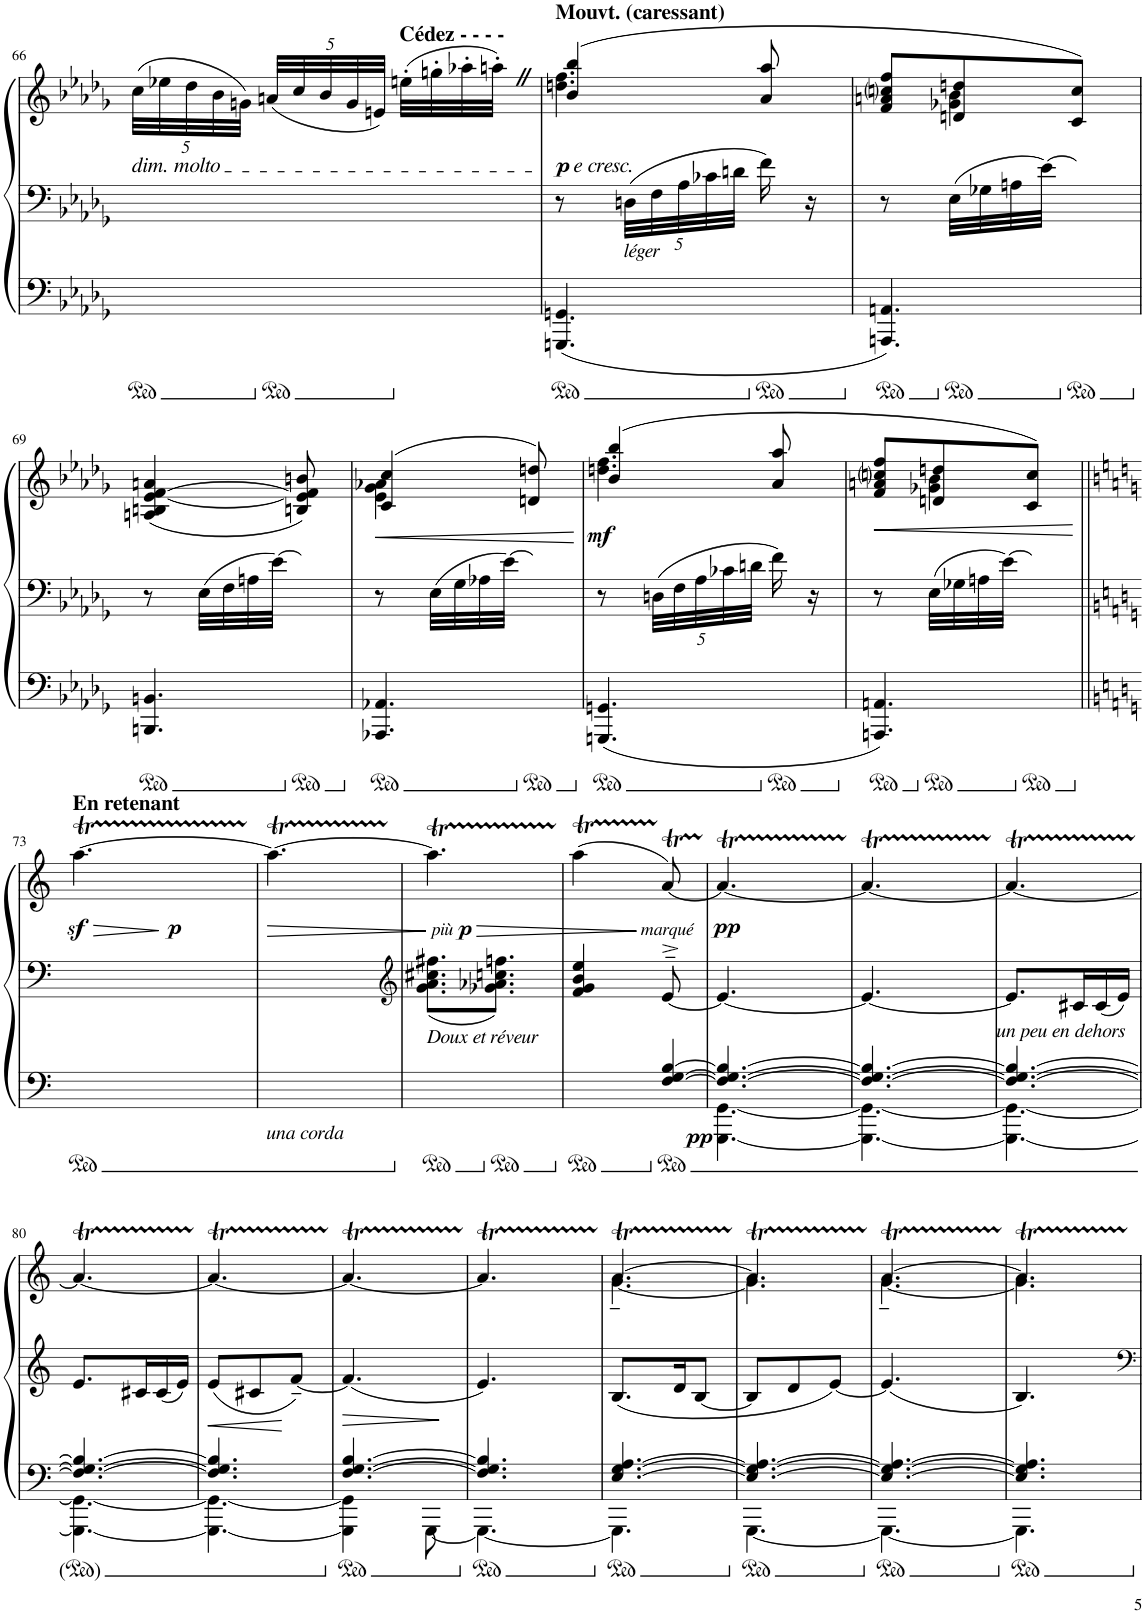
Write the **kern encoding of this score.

**kern	**kern	**kern	**dynam
*part1	*part1	*part1	*part1
*staff3	*staff2	*staff1	*staff1/2/3
*I"Grand Piano	*	*	*
*I'Pno.	*	*	*
!!LO:PB:g=z
*clefF4	*clefF4	*clefG2	*
*k[b-e-a-d-g-]	*k[b-e-a-d-g-]	*k[b-e-a-d-g-]	*
*M3/8	*M3/8	*M3/8	*
*	*	*Xbrackettup	*
=66	=66	=66	=66
!	!	!LO:TX:b:i:t=dim. molto	!
8ryy	4.ryy	(40cc\LLL	.
.	.	40ee-X\	.
.	.	40dd-\	.
.	.	40b-\	.
.	.	40gn\JJJ)	.
8ryy	.	(40an/LLL	.
.	.	40cc/	.
.	.	40b-/	.
.	.	40g/	.
.	.	40en/JJJ)	.
!	!	!LO:TX:a:B:t=Cédez - - - -	!
8ryy	.	(32een'\LLL	.
.	.	32ggn'\	.
.	.	32aa-X'\	.
.	.	32aan'Z\JJJ)	.
=67	=67	=67	=67
*^	*	*^	*
!	!	!	!LO:TX:a:B:t=Mouvt. (caressant)	!	!
!	!	!	!LO:TX:b:i:t=e cresc.	!	!
!	!	!	!	!	!LO:DY:b
4.GGGn/ 4.GGn/	4ryy	8r	(4b-/ 4bb-/	4.ddn\ 4.ff\	p
*	*	*Xbrackettup	*	*	*
!	!	!LO:TX:b:i:t=léger	!	!	!
.	.	40Dn\LLL	.	.	.
.	.	40F\	.	.	.
.	.	40A-\	.	.	.
.	.	40c-X\	.	.	.
.	.	40dn\JJJ	.	.	.
.	8ryy	16f\	8a-/ 8aa-/	.	.
.	.	16r	.	.	.
=68	=68	=68	=68	=68	=68
4.AAAn/ 4.AAn/	8ryy	8r	8f/ 8an/ 8ccni/ 8ff/L	8ryy	.
.	8ryy	32E-\LLL	8dn/ 8ddn/	4g-X\ 4b-\	.
.	.	32G-X\	.	.	.
.	.	32An\	.	.	.
.	.	[32e-\JJJ	.	.	.
.	8ryy	8e-]	8c/ 8cc/J)	.	.
*	*	*	*v	*v	*
!!LO:LB:g=z
=69	=69	=69	=69	=69
4.BBBn/ 4.BBn/	4ryy	8r	(4An/ 4Bn/ [4e-/ [4f/ 4an/	.
.	.	32E-\LLL	.	.
.	.	32F\	.	.
.	.	32An\	.	.
.	.	[32e-\JJJ	.	.
.	8ryy	8e-]	8Bn/ 8e-/] 8f/] 8bn/)	.
=70	=70	=70	=70	=70
!	!	!	!	!LO:HP:b
*	*	*	*^	*
4.AAA-X/ 4.AA-X/	4ryy	8r	(4c/ 4cc/	4e-\ 4g-\ 4a-X\	<
.	.	32E-\LLL	.	.	.
.	.	32G-\	.	.	.
.	.	32A-X\	.	.	.
.	.	[32e-\JJJ	.	.	.
.	8ryy	8e-]	8dn/ 8ddn/)	8ryy	.
*v	*v	*	*v	*v	*
.	.	.	[
=71	=71	=71	=71
*^	*	*^	*
!	!	!	!	!	!LO:DY:b
4.GGGn/ 4.GGn/	4ryy	8r	(4b-/ 4bb-/	4.ddn\ 4.ff\	mf
.	.	40Dn\LLL	.	.	.
.	.	40F\	.	.	.
.	.	40A-\	.	.	.
.	.	40c-X\	.	.	.
.	.	40dn\JJJ	.	.	.
.	8ryy	16f\	8a-/ 8aa-/	.	.
.	.	16r	.	.	.
=72	=72	=72	=72	=72	=72
!	!	!	!	!	!LO:HP:b
4.AAAn/ 4.AAn/	8ryy	8r	8f/ 8an/ 8ccni/ 8ff/L	8ryy	<
.	8ryy	32E-\LLL	8dn/ 8ddn/	4g-X\ 4b-\	.
.	.	32G-X\	.	.	.
.	.	32An\	.	.	.
.	.	[32e-\JJJ	.	.	.
.	8ryy	8e-]	8c/ 8cc/J)	.	.
*v	*v	*	*v	*v	*
.	.	.	[
!!LO:LB:g=z
=73||	=73||	=73||	=73||
*k[]	*k[]	*k[]	*
!	!	!LO:TX:a:B:t=En retenant	!
!	!	!	!LO:HP:b
*	*	*^	*
!	!	!	!	!LO:DY:n=1:b
4.ryy	4.ryy	[4.aaT\	((64aa!LLLL	> sf
.	.	.	64bb!	.
.	.	.	64aa!	.
.	.	.	64bb!	.
.	.	.	64aa!	.
.	.	.	64bb!	.
.	.	.	64aa!	.
.	.	.	64bb!JJJJ)	.
!	!	!	!	!LO:DY:n=2:b
*	*	*tremolo	*	*
.	.	.	(64aa!LLLL	] p
.	.	.	64bb!)	.
.	.	.	64aa!	.
.	.	.	64bb!)	.
.	.	.	64aa!	.
.	.	.	64bb!)	.
.	.	.	64aa!	.
.	.	.	64bb!)JJJJ	.
.	.	.	(64aa!LLLL	.
.	.	.	64bb!)	.
.	.	.	64aa!	.
.	.	.	64bb!)	.
.	.	.	64aa!	.
.	.	.	64bb!)	.
.	.	.	64aa!	.
.	.	.	64bb!)JJJJ	.
=74	=74	=74	=74	=74
!LO:TX:b:i:t=una corda	!	!	!	!
!	!	!	!	!LO:HP:b
4.ryy	4.ryy	4.aaT\_	(64aa!LLLL	>
.	.	.	64bb!)	.
.	.	.	64aa!	.
.	.	.	64bb!)	.
.	.	.	64aa!	.
.	.	.	64bb!)	.
.	.	.	64aa!	.
.	.	.	64bb!)JJJJ	.
.	.	.	(64aa!LLLL	.
.	.	.	64bb!)	.
.	.	.	64aa!	.
.	.	.	64bb!)	.
.	.	.	64aa!	.
.	.	.	64bb!)	.
.	.	.	64aa!	.
.	.	.	64bb!)JJJJ	.
.	.	.	(64aa!LLLL	.
.	.	.	64bb!)	.
.	.	.	64aa!	.
.	.	.	64bb!)	.
.	.	.	64aa!	.
.	.	.	64bb!)	.
.	.	.	64aa!	.
.	.	.	64bb!)JJJJ	.
*	*	*v	*v	*
.	.	.	]
=75	=75	=75	=75
*	*clefG2	*	*
!	!LO:TX:b:i:t=Doux et réveur	!	!
!	!	!	!LO:HP:b
*	*	*^	*
!	!	!	!	!LO:DY:n=1:b
!	!	!	!	!LO:DY:n=2:b
8.ryy	8.g\ 8.a\ 8.cc#X\ 8.ff#X\L	4.aaT\]	(64aa!LLLL	> other-dynamics p
.	.	.	64bb!)	.
.	.	.	64aa!	.
.	.	.	64bb!)	.
.	.	.	64aa!	.
.	.	.	64bb!)	.
.	.	.	64aa!	.
.	.	.	64bb!)JJJJ	.
.	.	.	(64aa!LLLL	.
.	.	.	64bb!)	.
.	.	.	64aa!	.
.	.	.	64bb!)	.
8.ryy	8.g-X\ 8.a-X\ 8.ccn\ 8.ffn\J	.	64aa!	.
.	.	.	64bb!)	.
.	.	.	64aa!	.
.	.	.	64bb!)JJJJ	.
.	.	.	(64aa!LLLL	.
.	.	.	64bb!))	.
.	.	.	64aa!	.
.	.	.	64bb!))	.
.	.	.	64aa!	.
.	.	.	64bb!))	.
.	.	.	64aa!	.
.	.	.	64bb!))JJJJ	.
=76	=76	=76	=76	=76
4ryy	4f/ 4g/ 4b/ 4ee/	(4aaT\	((64aa!LLLL	.
.	.	.	64bb!)	.
.	.	.	64aa!	.
.	.	.	64bb!)	.
.	.	.	64aa!	.
.	.	.	64bb!)	.
.	.	.	64aa!	.
.	.	.	64bb!)JJJJ	.
.	.	.	(64aa!LLLL	.
.	.	.	64bb!)	.
.	.	.	64aa!	.
.	.	.	64bb!)	.
.	.	.	64aa!	.
.	.	.	64bb!)	.
.	.	.	64aa!	.
.	.	.	64bb!)JJJJ	.
!	!	!	!	!LO:DY:n=1:b
[8F/~^ [8G/~^ [8B/~^	[8e~>^>/	[8aT/)	(64a!LLLL	] other-dynamics
.	.	.	64b!)	.
.	.	.	64a!	.
.	.	.	64b!)	.
.	.	.	64a!	.
.	.	.	64b!)	.
.	.	.	64a!	.
.	.	.	64b!)JJJJ	.
=77	=77	=77	=77	=77
*^	*	*	*	*
!	!	!	!	!	!LO:DY:b=3
!	!	!	!	!	!LO:DY:n=1:b
[4.GGG\ [4.GG\	4.F/_ 4.G/_ 4.B/_	4.e/_	4.aT/_	(64a!LLLL	pp pp
.	.	.	.	64b!)	.
.	.	.	.	64a!	.
.	.	.	.	64b!)	.
.	.	.	.	64a!	.
.	.	.	.	64b!)	.
.	.	.	.	64a!	.
.	.	.	.	64b!)JJJJ	.
.	.	.	.	(64a!LLLL	.
.	.	.	.	64b!)	.
.	.	.	.	64a!	.
.	.	.	.	64b!)	.
.	.	.	.	64a!	.
.	.	.	.	64b!)	.
.	.	.	.	64a!	.
.	.	.	.	64b!)JJJJ	.
.	.	.	.	(64a!LLLL	.
.	.	.	.	64b!)	.
.	.	.	.	64a!	.
.	.	.	.	64b!)	.
.	.	.	.	64a!	.
.	.	.	.	64b!)	.
.	.	.	.	64a!	.
.	.	.	.	64b!)JJJJ	.
=78	=78	=78	=78	=78	=78
4.GGG\_ 4.GG\_	4.F/_ 4.G/_ 4.B/_	4.e/_	4.aT/_	(64a!LLLL	.
.	.	.	.	64b!)	.
.	.	.	.	64a!	.
.	.	.	.	64b!)	.
.	.	.	.	64a!	.
.	.	.	.	64b!)	.
.	.	.	.	64a!	.
.	.	.	.	64b!)JJJJ	.
.	.	.	.	(64a!LLLL	.
.	.	.	.	64b!)	.
.	.	.	.	64a!	.
.	.	.	.	64b!)	.
.	.	.	.	64a!	.
.	.	.	.	64b!)	.
.	.	.	.	64a!	.
.	.	.	.	64b!)JJJJ	.
.	.	.	.	(64a!LLLL	.
.	.	.	.	64b!)	.
.	.	.	.	64a!	.
.	.	.	.	64b!)	.
.	.	.	.	64a!	.
.	.	.	.	64b!)	.
.	.	.	.	64a!	.
.	.	.	.	64b!)JJJJ	.
=79	=79	=79	=79	=79	=79
!	!	!LO:TX:b:i:t=un peu en dehors	!	!	!
4.GGG\_ 4.GG\_	4.F/_ 4.G/_ 4.B/_	8.e/L]	4.aT/_	(64a!LLLL	.
.	.	.	.	64b!)	.
.	.	.	.	64a!	.
.	.	.	.	64b!)	.
.	.	.	.	64a!	.
.	.	.	.	64b!)	.
.	.	.	.	64a!	.
.	.	.	.	64b!)JJJJ	.
.	.	.	.	(64a!LLLL	.
.	.	.	.	64b!)	.
.	.	.	.	64a!	.
.	.	.	.	64b!)	.
.	.	16c#X^/L	.	64a!	.
.	.	.	.	64b!)	.
.	.	.	.	64a!	.
.	.	.	.	64b!)JJJJ	.
.	.	16c#^/	.	(64a!LLLL	.
.	.	.	.	64b!)	.
.	.	.	.	64a!	.
.	.	.	.	64b!)	.
.	.	16e^/JJ	.	64a!	.
.	.	.	.	64b!)	.
.	.	.	.	64a!	.
.	.	.	.	64b!)JJJJ	.
!!LO:LB:g=z	!!
=80	=80	=80	=80	=80	=80
4.GGG\_ 4.GG\_	4.F/_ 4.G/_ 4.B/_	8.e^/L	4.aT/_	(64a!LLLL	.
.	.	.	.	64b!)	.
.	.	.	.	64a!	.
.	.	.	.	64b!)	.
.	.	.	.	64a!	.
.	.	.	.	64b!)	.
.	.	.	.	64a!	.
.	.	.	.	64b!)JJJJ	.
.	.	.	.	(64a!LLLL	.
.	.	.	.	64b!)	.
.	.	.	.	64a!	.
.	.	.	.	64b!)	.
.	.	16c#X^/L	.	64a!	.
.	.	.	.	64b!)	.
.	.	.	.	64a!	.
.	.	.	.	64b!)JJJJ	.
.	.	16c#^/	.	(64a!LLLL	.
.	.	.	.	64b!)	.
.	.	.	.	64a!	.
.	.	.	.	64b!)	.
.	.	16e^/JJ	.	64a!	.
.	.	.	.	64b!)	.
.	.	.	.	64a!	.
.	.	.	.	64b!)JJJJ	.
=81	=81	=81	=81	=81	=81
4.GGG\_ 4.GG\_	4.F/] 4.G/] 4.B/]	8e^/L	4.aT/_	(64a!LLLL	.
.	.	.	.	64b!)	.
.	.	.	.	64a!	.
.	.	.	.	64b!)	.
.	.	.	.	64a!	.
.	.	.	.	64b!)	.
.	.	.	.	64a!	.
.	.	.	.	64b!)JJJJ	.
.	.	8c#X^/	.	(64a!LLLL	.
.	.	.	.	64b!)	.
.	.	.	.	64a!	.
.	.	.	.	64b!)	.
.	.	.	.	64a!	.
.	.	.	.	64b!)	.
.	.	.	.	64a!	.
.	.	.	.	64b!)JJJJ	.
.	.	[8f~^/J	.	(64a!LLLL	.
.	.	.	.	64b!)	.
.	.	.	.	64a!	.
.	.	.	.	64b!)	.
.	.	.	.	64a!	.
.	.	.	.	64b!)	.
.	.	.	.	64a!	.
.	.	.	.	64b!)JJJJ	.
=82	=82	=82	=82	=82	=82
4GGG\] 4GG\]	[4.F/ [4.G/ [4.B/	4.f/]	4.aT/_	(64a!LLLL	.
.	.	.	.	64b!)	.
.	.	.	.	64a!	.
.	.	.	.	64b!)	.
.	.	.	.	64a!	.
.	.	.	.	64b!)	.
.	.	.	.	64a!	.
.	.	.	.	64b!)JJJJ	.
.	.	.	.	(64a!LLLL	.
.	.	.	.	64b!)	.
.	.	.	.	64a!	.
.	.	.	.	64b!)	.
.	.	.	.	64a!	.
.	.	.	.	64b!)	.
.	.	.	.	64a!	.
.	.	.	.	64b!)JJJJ	.
[8GGG\	.	.	.	(64a!LLLL	.
.	.	.	.	64b!)	.
.	.	.	.	64a!	.
.	.	.	.	64b!)	.
.	.	.	.	64a!	.
.	.	.	.	64b!)	.
.	.	.	.	64a!	.
.	.	.	.	64b!)JJJJ	.
=83	=83	=83	=83	=83	=83
4.GGG\_	4.F/] 4.G/] 4.B/]	4.e^/	4.aT/]	(64a!LLLL	.
.	.	.	.	64b!)	.
.	.	.	.	64a!	.
.	.	.	.	64b!)	.
.	.	.	.	64a!	.
.	.	.	.	64b!)	.
.	.	.	.	64a!	.
.	.	.	.	64b!)JJJJ	.
.	.	.	.	(64a!LLLL	.
.	.	.	.	64b!)	.
.	.	.	.	64a!	.
.	.	.	.	64b!)	.
.	.	.	.	64a!	.
.	.	.	.	64b!)	.
.	.	.	.	64a!	.
.	.	.	.	64b!)JJJJ	.
.	.	.	.	(64a!LLLL	.
.	.	.	.	64b!))	.
.	.	.	.	64a!	.
.	.	.	.	64b!))	.
.	.	.	.	64a!	.
.	.	.	.	64b!))	.
.	.	.	.	64a!	.
.	.	.	.	64b!))JJJJ	.
=84	=84	=84	=84	=84	=84
*	*	*	*	*^	*
4.GGG\]	[4.E/ [4.G/ [4.A/	8.B^/L	[4.aT/	((64a!LLLL	[4.g~\	.
.	.	.	.	64b!)	.	.
.	.	.	.	64a!	.	.
.	.	.	.	64b!)	.	.
.	.	.	.	64a!	.	.
.	.	.	.	64b!)	.	.
.	.	.	.	64a!	.	.
.	.	.	.	64b!)JJJJ	.	.
.	.	.	.	(64a!LLLL	.	.
.	.	.	.	64b!)	.	.
.	.	.	.	64a!	.	.
.	.	.	.	64b!)	.	.
.	.	16d^/K	.	64a!	.	.
.	.	.	.	64b!)	.	.
.	.	.	.	64a!	.	.
.	.	.	.	64b!)JJJJ	.	.
.	.	[8B^/J	.	(64a!LLLL	.	.
.	.	.	.	64b!)	.	.
.	.	.	.	64a!	.	.
.	.	.	.	64b!)	.	.
.	.	.	.	64a!	.	.
.	.	.	.	64b!)	.	.
.	.	.	.	64a!	.	.
.	.	.	.	64b!)JJJJ	.	.
=85	=85	=85	=85	=85	=85	=85
[4.GGG\	4.E/_ 4.G/_ 4.A/_	8B/L]	4.aT/]	(64a!LLLL	4.g\]	.
.	.	.	.	64b!)	.	.
.	.	.	.	64a!	.	.
.	.	.	.	64b!)	.	.
.	.	.	.	64a!	.	.
.	.	.	.	64b!)	.	.
.	.	.	.	64a!	.	.
.	.	.	.	64b!)JJJJ	.	.
.	.	8d^/	.	(64a!LLLL	.	.
.	.	.	.	64b!)	.	.
.	.	.	.	64a!	.	.
.	.	.	.	64b!)	.	.
.	.	.	.	64a!	.	.
.	.	.	.	64b!)	.	.
.	.	.	.	64a!	.	.
.	.	.	.	64b!)JJJJ	.	.
.	.	[8e^/J	.	(64a!LLLL	.	.
.	.	.	.	64b!))	.	.
.	.	.	.	64a!	.	.
.	.	.	.	64b!))	.	.
.	.	.	.	64a!	.	.
.	.	.	.	64b!))	.	.
.	.	.	.	64a!	.	.
.	.	.	.	64b!))JJJJ	.	.
=86	=86	=86	=86	=86	=86	=86
4.GGG\_	4.E/_ 4.G/_ 4.A/_	4.e/]	[4.aT/	((64a!LLLL	[4.g~\	.
.	.	.	.	64b!)	.	.
.	.	.	.	64a!	.	.
.	.	.	.	64b!)	.	.
.	.	.	.	64a!	.	.
.	.	.	.	64b!)	.	.
.	.	.	.	64a!	.	.
.	.	.	.	64b!)JJJJ	.	.
.	.	.	.	(64a!LLLL	.	.
.	.	.	.	64b!)	.	.
.	.	.	.	64a!	.	.
.	.	.	.	64b!)	.	.
.	.	.	.	64a!	.	.
.	.	.	.	64b!)	.	.
.	.	.	.	64a!	.	.
.	.	.	.	64b!)JJJJ	.	.
.	.	.	.	(64a!LLLL	.	.
.	.	.	.	64b!)	.	.
.	.	.	.	64a!	.	.
.	.	.	.	64b!)	.	.
.	.	.	.	64a!	.	.
.	.	.	.	64b!)	.	.
.	.	.	.	64a!	.	.
.	.	.	.	64b!)JJJJ	.	.
=87	=87	=87	=87	=87	=87	=87
4.GGG\]	4.E/] 4.G/] 4.A/]	4.B^/	4.aT/]	(64a!LLLL	4.g\]	.
.	.	.	.	64b!)	.	.
.	.	.	.	64a!	.	.
.	.	.	.	64b!)	.	.
.	.	.	.	64a!	.	.
.	.	.	.	64b!)	.	.
.	.	.	.	64a!	.	.
.	.	.	.	64b!)JJJJ	.	.
.	.	.	.	(64a!LLLL	.	.
.	.	.	.	64b!)	.	.
.	.	.	.	64a!	.	.
.	.	.	.	64b!)	.	.
.	.	.	.	64a!	.	.
.	.	.	.	64b!)	.	.
.	.	.	.	64a!	.	.
.	.	.	.	64b!)JJJJ	.	.
.	.	.	.	(64a!LLLL	.	.
.	.	.	.	64b!))	.	.
.	.	.	.	64a!	.	.
.	.	.	.	64b!))	.	.
.	.	.	.	64a!	.	.
.	.	.	.	64b!))	.	.
.	.	.	.	64a!	.	.
.	.	.	.	64b!))JJJJ	.	.
*	*	*	*Xtremolo	*	*	*
.	.	.	.	.	.	.
.	.	.	.	.	.	.
.	.	.	.	.	.	.
.	.	.	.	.	.	.
*v	*v	*	*v	*v	*v	*
=	=	=	=
*-	*-	*-	*-
